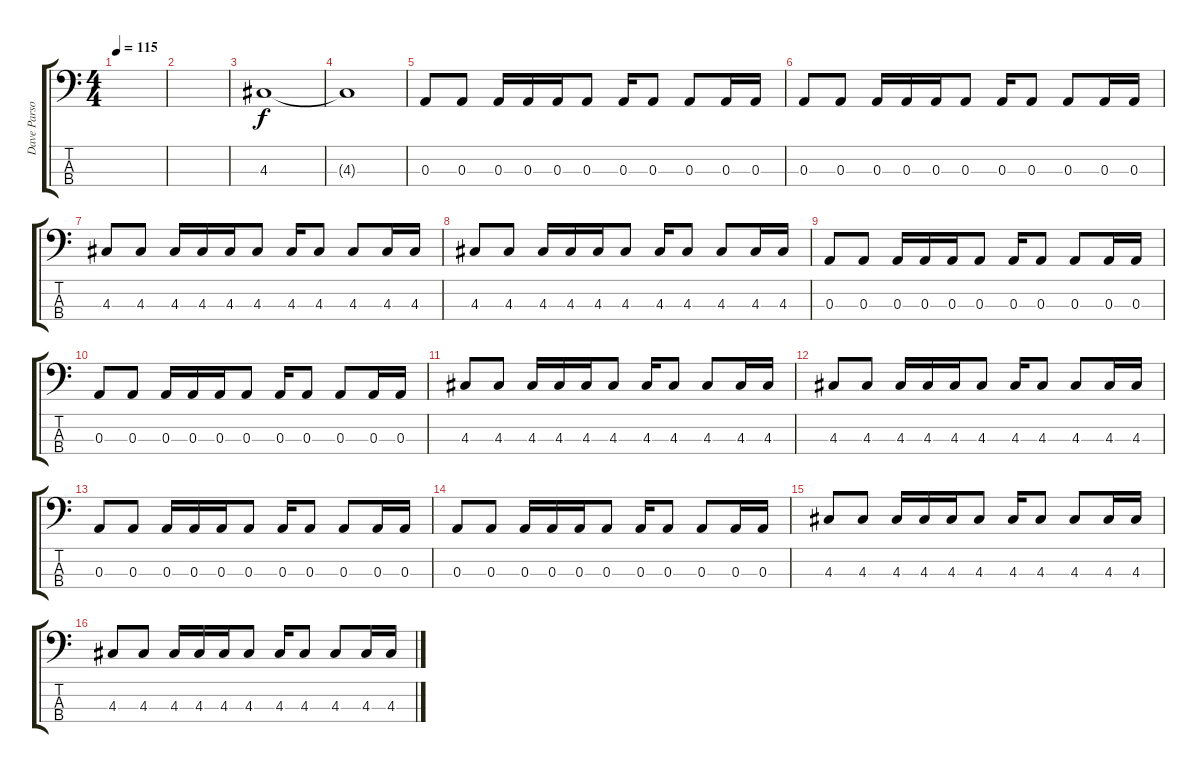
\track ("Dave Parsons" "Dave Parso") {instrument electricbassfinger}
\staff {score tabs}
\tuning (G2 D2 A1 E1) {hide}
\ts (4 4)
\tempo 115
\clef f4
\ks c
|
|
4.3.1 |
4.3{t}.1 |
0.3.8 0.3.8 0.3.16 0.3.16 0.3.16 0.3.8 0.3.16 0.3.8 0.3.8 0.3.16 0.3.16 |
0.3.8 0.3.8 0.3.16 0.3.16 0.3.16 0.3.8 0.3.16 0.3.8 0.3.8 0.3.16 0.3.16 |
4.3.8 4.3.8 4.3.16 4.3.16 4.3.16 4.3.8 4.3.16 4.3.8 4.3.8 4.3.16 4.3.16 |
4.3.8 4.3.8 4.3.16 4.3.16 4.3.16 4.3.8 4.3.16 4.3.8 4.3.8 4.3.16 4.3.16 |
0.3.8 0.3.8 0.3.16 0.3.16 0.3.16 0.3.8 0.3.16 0.3.8 0.3.8 0.3.16 0.3.16 |
0.3.8 0.3.8 0.3.16 0.3.16 0.3.16 0.3.8 0.3.16 0.3.8 0.3.8 0.3.16 0.3.16 |
4.3.8 4.3.8 4.3.16 4.3.16 4.3.16 4.3.8 4.3.16 4.3.8 4.3.8 4.3.16 4.3.16 |
4.3.8 4.3.8 4.3.16 4.3.16 4.3.16 4.3.8 4.3.16 4.3.8 4.3.8 4.3.16 4.3.16 |
0.3.8 0.3.8 0.3.16 0.3.16 0.3.16 0.3.8 0.3.16 0.3.8 0.3.8 0.3.16 0.3.16 |
0.3.8 0.3.8 0.3.16 0.3.16 0.3.16 0.3.8 0.3.16 0.3.8 0.3.8 0.3.16 0.3.16 |
4.3.8 4.3.8 4.3.16 4.3.16 4.3.16 4.3.8 4.3.16 4.3.8 4.3.8 4.3.16 4.3.16 |
4.3.8 4.3.8 4.3.16 4.3.16 4.3.16 4.3.8 4.3.16 4.3.8 4.3.8 4.3.16 4.3.16
